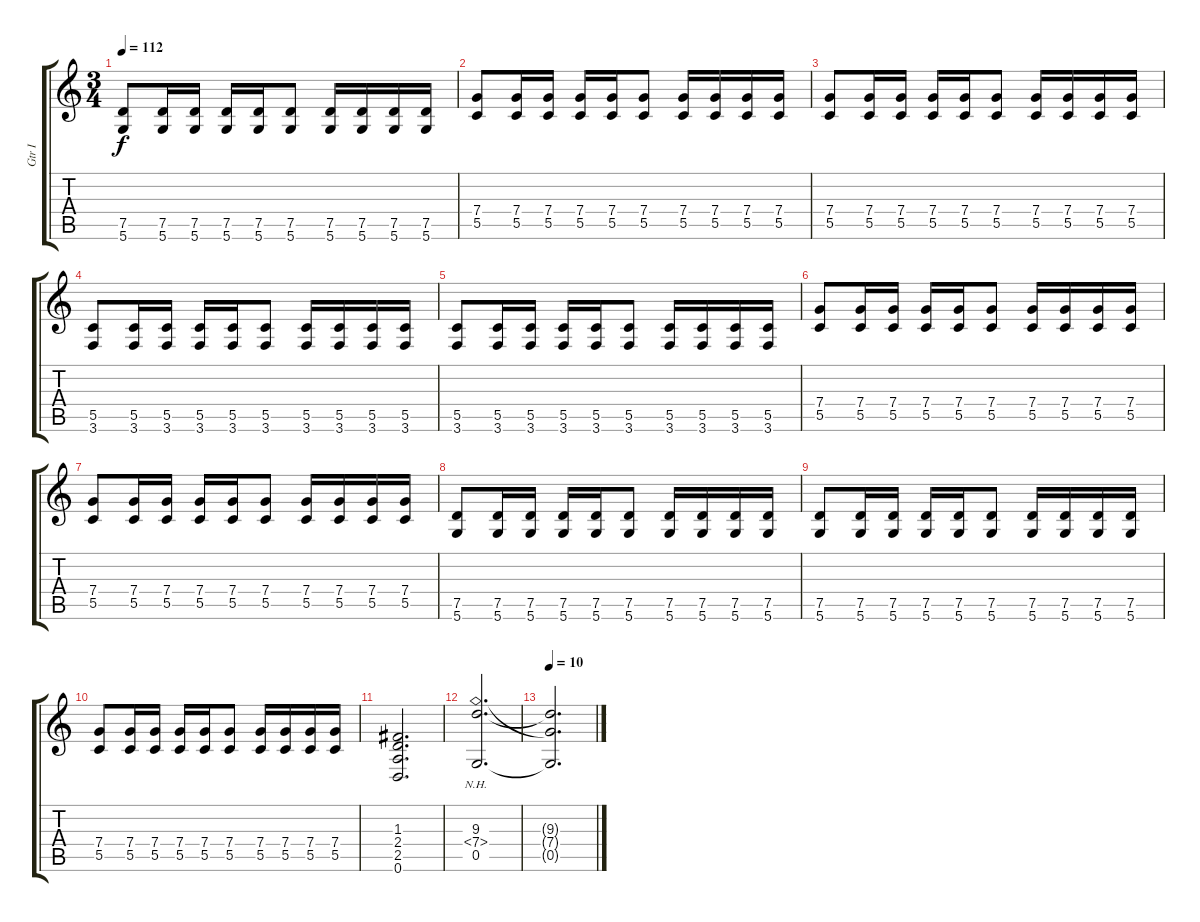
\track ("Gtr I" "Gtr I") {instrument acousticguitarsteel}
\staff {score tabs}
\tuning (D4 A3 F3 C3 G2 D2) {hide}
\ts (3 4)
\tempo 112
\clef g2
\ks c
(7.5 5.6).8{dy f} (7.5 5.6).16 (7.5 5.6).16 (7.5 5.6).16 (7.5 5.6).16 (7.5 5.6).8 (7.5 5.6).16 (7.5 5.6).16 (7.5 5.6).16 (7.5 5.6).16 |
(7.4 5.5).8 (7.4 5.5).16 (7.4 5.5).16 (7.4 5.5).16 (7.4 5.5).16 (7.4 5.5).8 (7.4 5.5).16 (7.4 5.5).16 (7.4 5.5).16 (7.4 5.5).16 |
(7.4 5.5).8 (7.4 5.5).16 (7.4 5.5).16 (7.4 5.5).16 (7.4 5.5).16 (7.4 5.5).8 (7.4 5.5).16 (7.4 5.5).16 (7.4 5.5).16 (7.4 5.5).16 |
(5.5 3.6).8 (5.5 3.6).16 (5.5 3.6).16 (5.5 3.6).16 (5.5 3.6).16 (5.5 3.6).8 (5.5 3.6).16 (5.5 3.6).16 (5.5 3.6).16 (5.5 3.6).16 |
(5.5 3.6).8 (5.5 3.6).16 (5.5 3.6).16 (5.5 3.6).16 (5.5 3.6).16 (5.5 3.6).8 (5.5 3.6).16 (5.5 3.6).16 (5.5 3.6).16 (5.5 3.6).16 |
(7.4 5.5).8 (7.4 5.5).16 (7.4 5.5).16 (7.4 5.5).16 (7.4 5.5).16 (7.4 5.5).8 (7.4 5.5).16 (7.4 5.5).16 (7.4 5.5).16 (7.4 5.5).16 |
(7.4 5.5).8 (7.4 5.5).16 (7.4 5.5).16 (7.4 5.5).16 (7.4 5.5).16 (7.4 5.5).8 (7.4 5.5).16 (7.4 5.5).16 (7.4 5.5).16 (7.4 5.5).16 |
(7.5 5.6).8 (7.5 5.6).16 (7.5 5.6).16 (7.5 5.6).16 (7.5 5.6).16 (7.5 5.6).8 (7.5 5.6).16 (7.5 5.6).16 (7.5 5.6).16 (7.5 5.6).16 |
(7.5 5.6).8 (7.5 5.6).16 (7.5 5.6).16 (7.5 5.6).16 (7.5 5.6).16 (7.5 5.6).8 (7.5 5.6).16 (7.5 5.6).16 (7.5 5.6).16 (7.5 5.6).16 |
(7.4 5.5).8 (7.4 5.5).16 (7.4 5.5).16 (7.4 5.5).16 (7.4 5.5).16 (7.4 5.5).8 (7.4 5.5).16 (7.4 5.5).16 (7.4 5.5).16 (7.4 5.5).16 |
(1.3 2.4 2.5 0.6).2{d} |
(9.3 7.4{nh} 0.5).2{d} |
\tempo 10
(9.3{t} 7.4{t} 0.5{t}).2{d}
